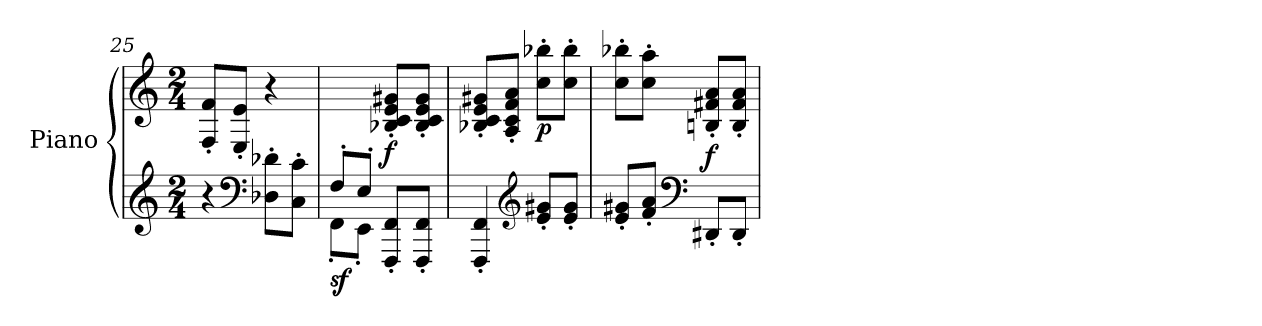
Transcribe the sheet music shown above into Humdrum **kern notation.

**kern	**kern	**dynam
*part1	*part1	*part1
*staff2	*staff1	*staff1/2
*I"Piano	*	*
*I'Pno.	*	*
*clefG2	*clefG2	*
*k[]	*k[]	*
*M2/4	*M2/4	*
=25	=25	=25
4r	8F/' 8f/'L	.
.	8E/' 8e/'J	.
*clefF4	*	*
8D-X\' 8d-X\'L	4r	.
8C\' 8c\'J	.	.
=26	=26	=26
*^	*	*
!	!	!	!LO:DY:b=2
8F'/L	8FF'\L	4ryy	sf
8E'/J	8EE'\J	.	.
!	!	!	!LO:DY:b
4ryy	8FFF/' 8FF/'L	8B-X/' 8c/' 8e/' 8g#X/'L	f
.	8FFF/' 8FF/'J	8B-/' 8c/' 8e/' 8g#/'J	.
*v	*v	*	*
=27	=27	=27
4FFF/' 4FF/'	8B-X/' 8c/' 8e/' 8g#X/'L	.
.	8A/' 8c/' 8f/' 8a/'J	.
*clefG2	*	*
!	!	!LO:DY:b
8e/' 8g#X/'L	8cc\' 8bb-X\'L	p
8e/' 8g#/'J	8cc\' 8bb-\'J	.
!!LO:LB:g=z
=28	=28	=28
8e/' 8g#X/'L	8cc\' 8bb-X\'L	.
8f/' 8a/'J	8cc\' 8aa\'J	.
*clefF4	*	*
!	!	!LO:DY:b
8DD#X'/L	8Bn/' 8f#X/' 8a/'L	f
8DD#'/J	8B/' 8f#/' 8a/'J	.
=	=	=
*-	*-	*-
